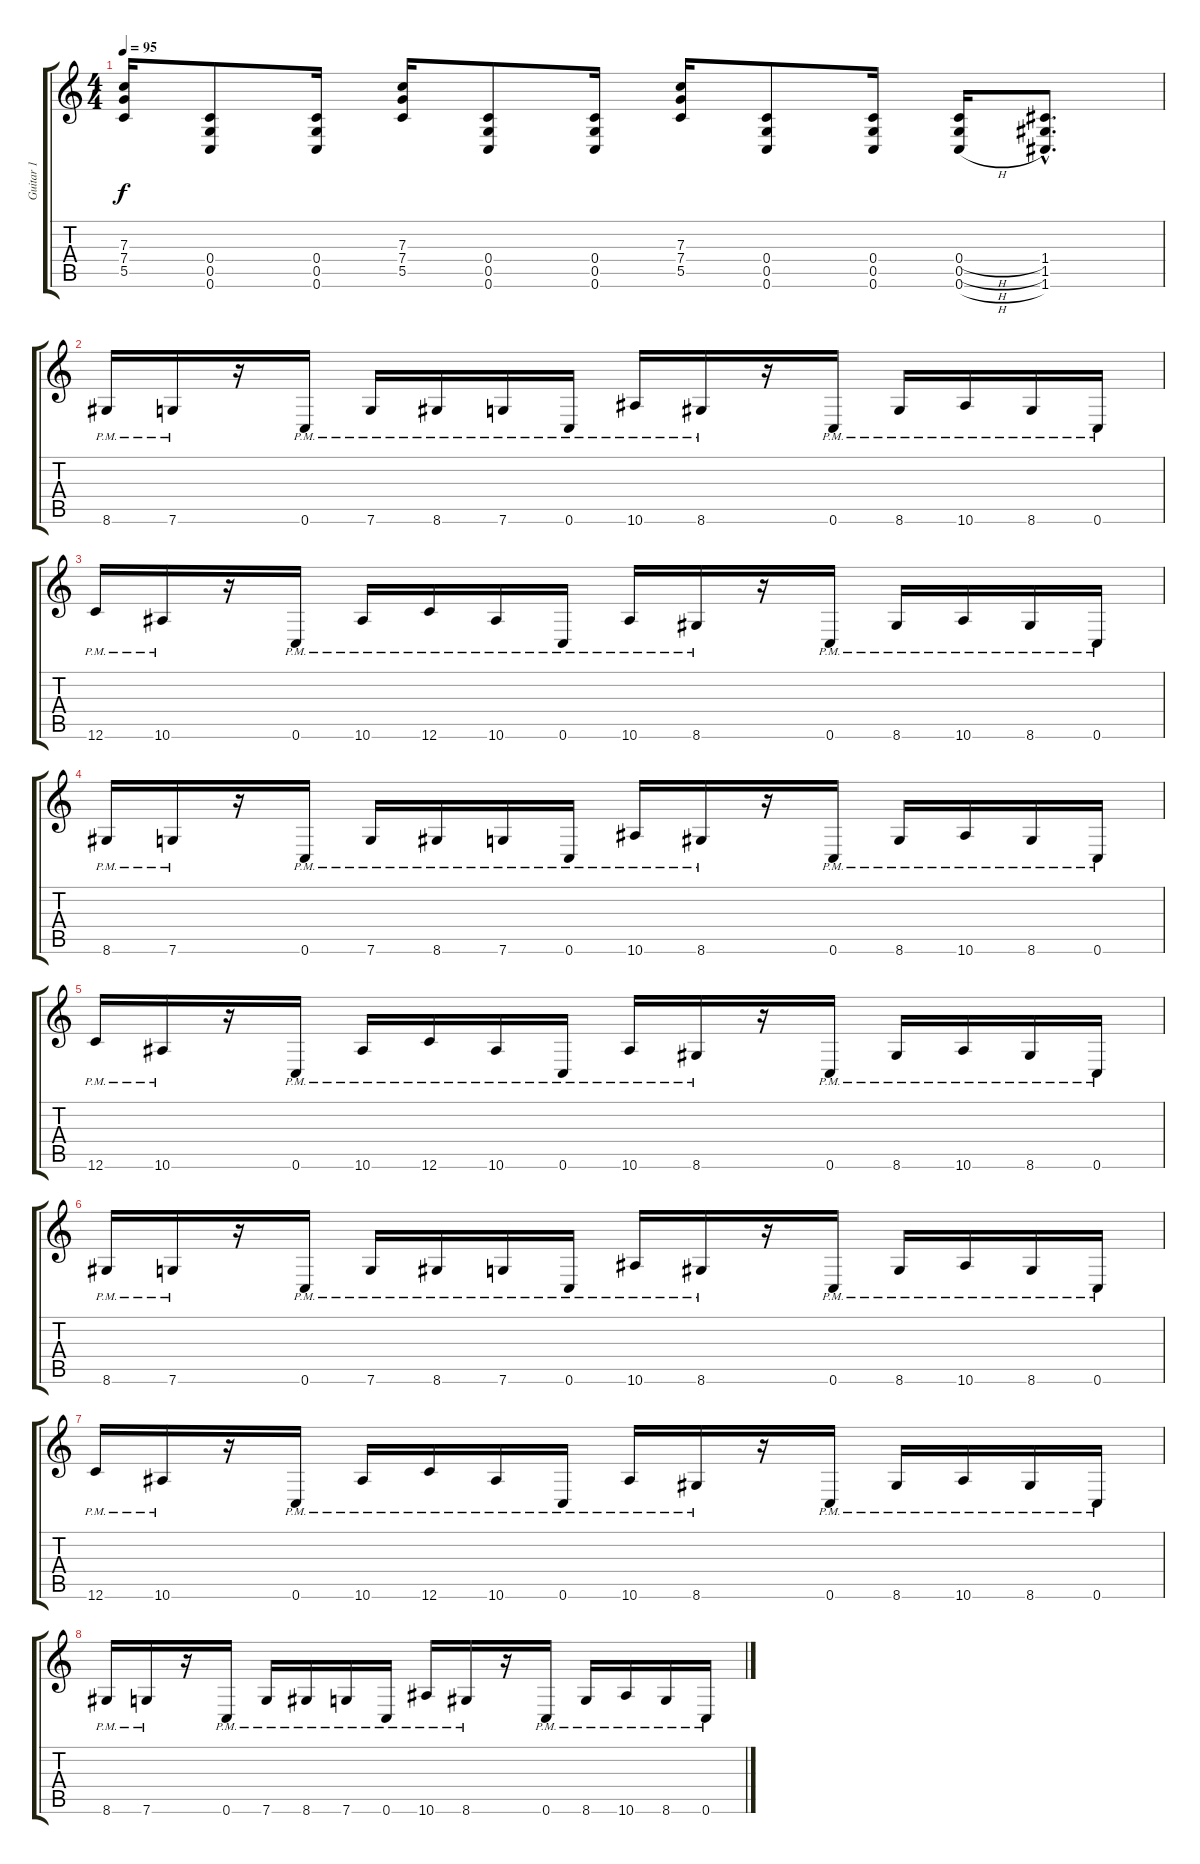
\track ("Guitar 1" "Guitar 1") {instrument distortionguitar}
\staff {score tabs}
\tuning (D4 A3 F3 C3 G2 C2) {hide}
\ts (4 4)
\tempo 95
\clef g2
\ks c
(7.3 7.4 5.5).16{dy f} (0.4 0.5 0.6).8 (0.4 0.5 0.6).16 (7.3 7.4 5.5).16 (0.4 0.5 0.6).8 (0.4 0.5 0.6).16 (7.3 7.4 5.5).16 (0.4 0.5 0.6).8 (0.4 0.5 0.6).16 (0.4{h} 0.5{h} 0.6{h}).16 (1.4{hac} 1.5{hac} 1.6{hac}).8{d} |
8.6{pm}.16 7.6{pm}.16 r.16 0.6{pm}.16 7.6{pm}.16 8.6{pm}.16 7.6{pm}.16 0.6{pm}.16 10.6{pm}.16 8.6{pm}.16 r.16 0.6{pm}.16 8.6{pm}.16 10.6{pm}.16 8.6{pm}.16 0.6{pm}.16 |
12.6{pm}.16 10.6{pm}.16 r.16 0.6{pm}.16 10.6{pm}.16 12.6{pm}.16 10.6{pm}.16 0.6{pm}.16 10.6{pm}.16 8.6{pm}.16 r.16 0.6{pm}.16 8.6{pm}.16 10.6{pm}.16 8.6{pm}.16 0.6{pm}.16 |
8.6{pm}.16 7.6{pm}.16 r.16 0.6{pm}.16 7.6{pm}.16 8.6{pm}.16 7.6{pm}.16 0.6{pm}.16 10.6{pm}.16 8.6{pm}.16 r.16 0.6{pm}.16 8.6{pm}.16 10.6{pm}.16 8.6{pm}.16 0.6{pm}.16 |
12.6{pm}.16 10.6{pm}.16 r.16 0.6{pm}.16 10.6{pm}.16 12.6{pm}.16 10.6{pm}.16 0.6{pm}.16 10.6{pm}.16 8.6{pm}.16 r.16 0.6{pm}.16 8.6{pm}.16 10.6{pm}.16 8.6{pm}.16 0.6{pm}.16 |
8.6{pm}.16 7.6{pm}.16 r.16 0.6{pm}.16 7.6{pm}.16 8.6{pm}.16 7.6{pm}.16 0.6{pm}.16 10.6{pm}.16 8.6{pm}.16 r.16 0.6{pm}.16 8.6{pm}.16 10.6{pm}.16 8.6{pm}.16 0.6{pm}.16 |
12.6{pm}.16 10.6{pm}.16 r.16 0.6{pm}.16 10.6{pm}.16 12.6{pm}.16 10.6{pm}.16 0.6{pm}.16 10.6{pm}.16 8.6{pm}.16 r.16 0.6{pm}.16 8.6{pm}.16 10.6{pm}.16 8.6{pm}.16 0.6{pm}.16 |
8.6{pm}.16 7.6{pm}.16 r.16 0.6{pm}.16 7.6{pm}.16 8.6{pm}.16 7.6{pm}.16 0.6{pm}.16 10.6{pm}.16 8.6{pm}.16 r.16 0.6{pm}.16 8.6{pm}.16 10.6{pm}.16 8.6{pm}.16 0.6{pm}.16
